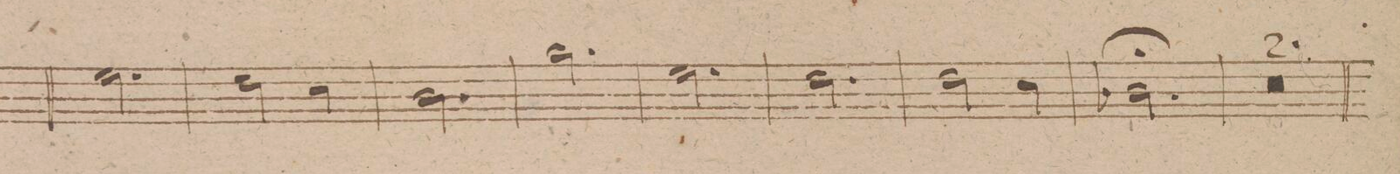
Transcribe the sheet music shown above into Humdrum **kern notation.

**kern	**dynam
*I"Clarinetto 1mo in A	*
*clefG2	*
*k[f#c#g#d#]	*
*M3/4	*
2.cc#	.
=128	=128
2b	.
4a	.
=129	=129
2.g#	.
=130	=130
2.ee	.
=131	=131
2.cc#	.
=132	=132
2.ryy	.
=133	=133
2.b	.
=134	=134
2b	.
4a	.
=135	=135
2.gX;	.
=136	=136
1.r	.
=137	=137
=138	=138
*-	*-
